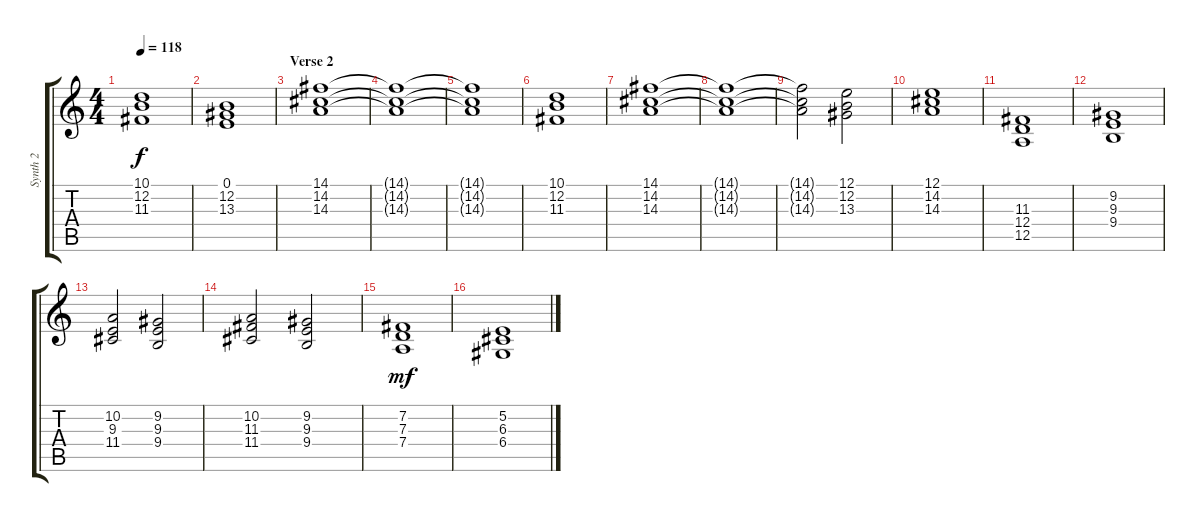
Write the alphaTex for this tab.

\track ("Synth 2" "Synth 2") {instrument pad2warm}
\staff {score tabs}
\tuning (E4 B3 G3 D3 A2 E2) {hide}
\ts (4 4)
\tempo 118
\clef g2
\ks c
(10.1 12.2 11.3).1{dy f} |
(0.1 12.2 13.3).1 |
\section ("" "Verse 2")
(14.1 14.2 14.3).1 |
(14.1{t} 14.2{t} 14.3{t}).1 |
(14.1{t} 14.2{t} 14.3{t}).1 |
(10.1 12.2 11.3).1 |
(14.1 14.2 14.3).1 |
(14.1{t} 14.2{t} 14.3{t}).1 |
(14.1{t} 14.2{t} 14.3{t}).2 (12.1 12.2 13.3).2 |
(12.1 14.2 14.3).1 |
(11.3 12.4 12.5).1 |
(9.2 9.3 9.4).1 |
(10.2 9.3 11.4).2 (9.2 9.3 9.4).2 |
(10.2 11.3 11.4).2 (9.2 9.3 9.4).2 |
(7.2 7.3 7.4).1{dy mf} |
(5.2 6.3 6.4).1
